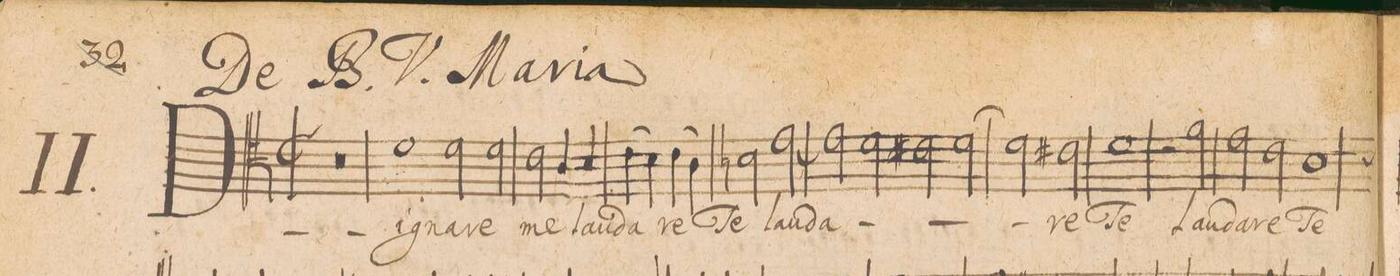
**kern	**text
*I"TENOR.	*
*clefC4	*
*k[]	*
*met(C|)	*
*M2/1	*
0r	.
=2-	=2-
1d	Dig-
*2\right	*
2d\	-na-
2d\	-re
=3-	=3-
2c\	me
4A/	lau-
4B/	.
(4c\	-da-
4B\)	.
(4c\	-re
4A\)	.
=4-	=4-
2Bn\	Te
[<2e\	lau-
2e\]	.
2d\	-da-
=5-	=5-
2c#X\	.
[2d\	.
2d\]	.
2c#X\	-re
=6-	=6-
1d	Te
2r	.
2f\	lau-
=7-	=7-
2e\	-da-
2cny\	-re
*custos:A	*
1A	Te
*-	*-
